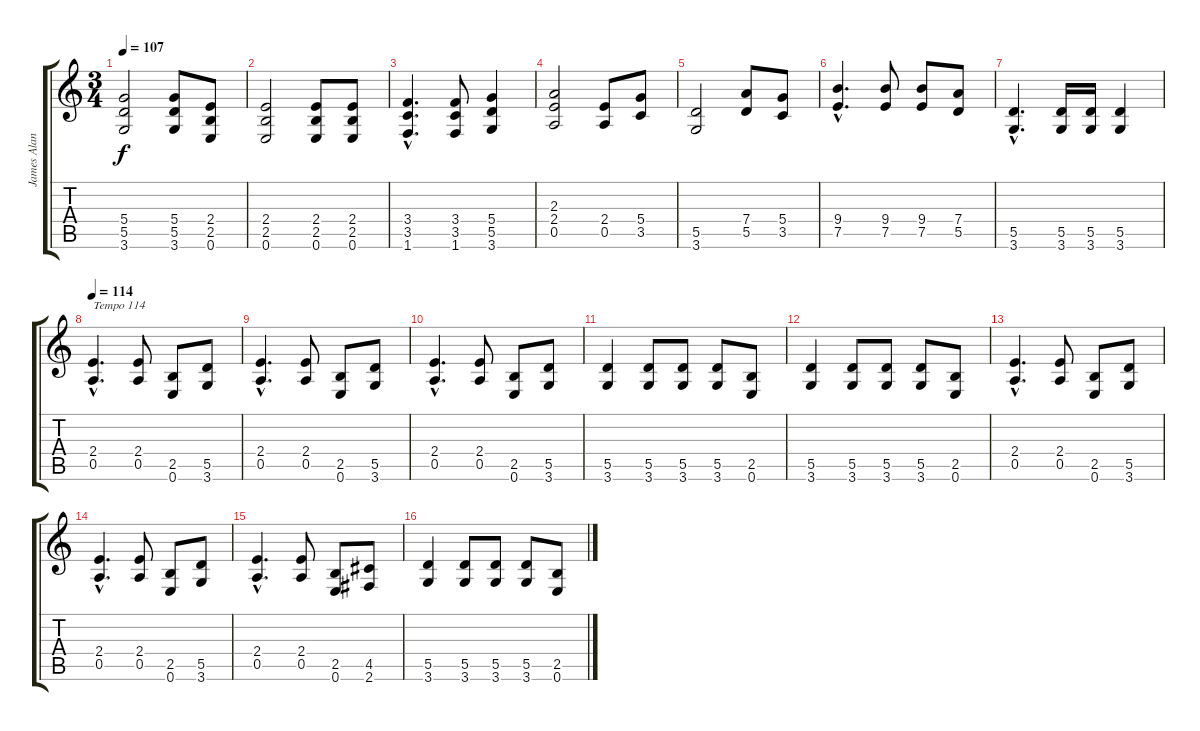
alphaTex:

\track ("James Alan Hetfield" "James Alan") {instrument distortionguitar}
\staff {score tabs}
\tuning (E4 B3 G3 D3 A2 E2) {hide}
\ts (3 4)
\tempo 107
\clef g2
\ks c
(5.4 5.5 3.6).2{dy f} (5.4 5.5 3.6).8 (2.4 2.5 0.6).8 |
(2.4 2.5 0.6).2 (2.4 2.5 0.6).8 (2.4 2.5 0.6).8 |
(3.4{hac} 3.5{hac} 1.6{hac}).4{d} (3.4 3.5 1.6).8 (5.4 5.5 3.6).4 |
(2.3 2.4 0.5).2 (2.4 0.5).8 (5.4 3.5).8 |
(5.5 3.6).2 (7.4 5.5).8 (5.4 3.5).8 |
(9.4{hac} 7.5{hac}).4{d} (9.4 7.5).8 (9.4 7.5).8 (7.4 5.5).8 |
(5.5{hac} 3.6{hac}).4{d} (5.5 3.6).16 (5.5 3.6).16 (5.5 3.6).4 |
\tempo 114
(2.4{hac} 0.5{hac}).4{d txt "Tempo 114"} (2.4 0.5).8 (2.5 0.6).8 (5.5 3.6).8 |
(2.4{hac} 0.5{hac}).4{d} (2.4 0.5).8 (2.5 0.6).8 (5.5 3.6).8 |
(2.4{hac} 0.5{hac}).4{d} (2.4 0.5).8 (2.5 0.6).8 (5.5 3.6).8 |
(5.5 3.6).4 (5.5 3.6).8 (5.5 3.6).8 (5.5 3.6).8 (2.5 0.6).8 |
(5.5 3.6).4 (5.5 3.6).8 (5.5 3.6).8 (5.5 3.6).8 (2.5 0.6).8 |
(2.4{hac} 0.5{hac}).4{d} (2.4 0.5).8 (2.5 0.6).8 (5.5 3.6).8 |
(2.4{hac} 0.5{hac}).4{d} (2.4 0.5).8 (2.5 0.6).8 (5.5 3.6).8 |
(2.4{hac} 0.5{hac}).4{d} (2.4 0.5).8 (2.5 0.6).8 (4.5 2.6).8 |
(5.5 3.6).4 (5.5 3.6).8 (5.5 3.6).8 (5.5 3.6).8 (2.5 0.6).8
